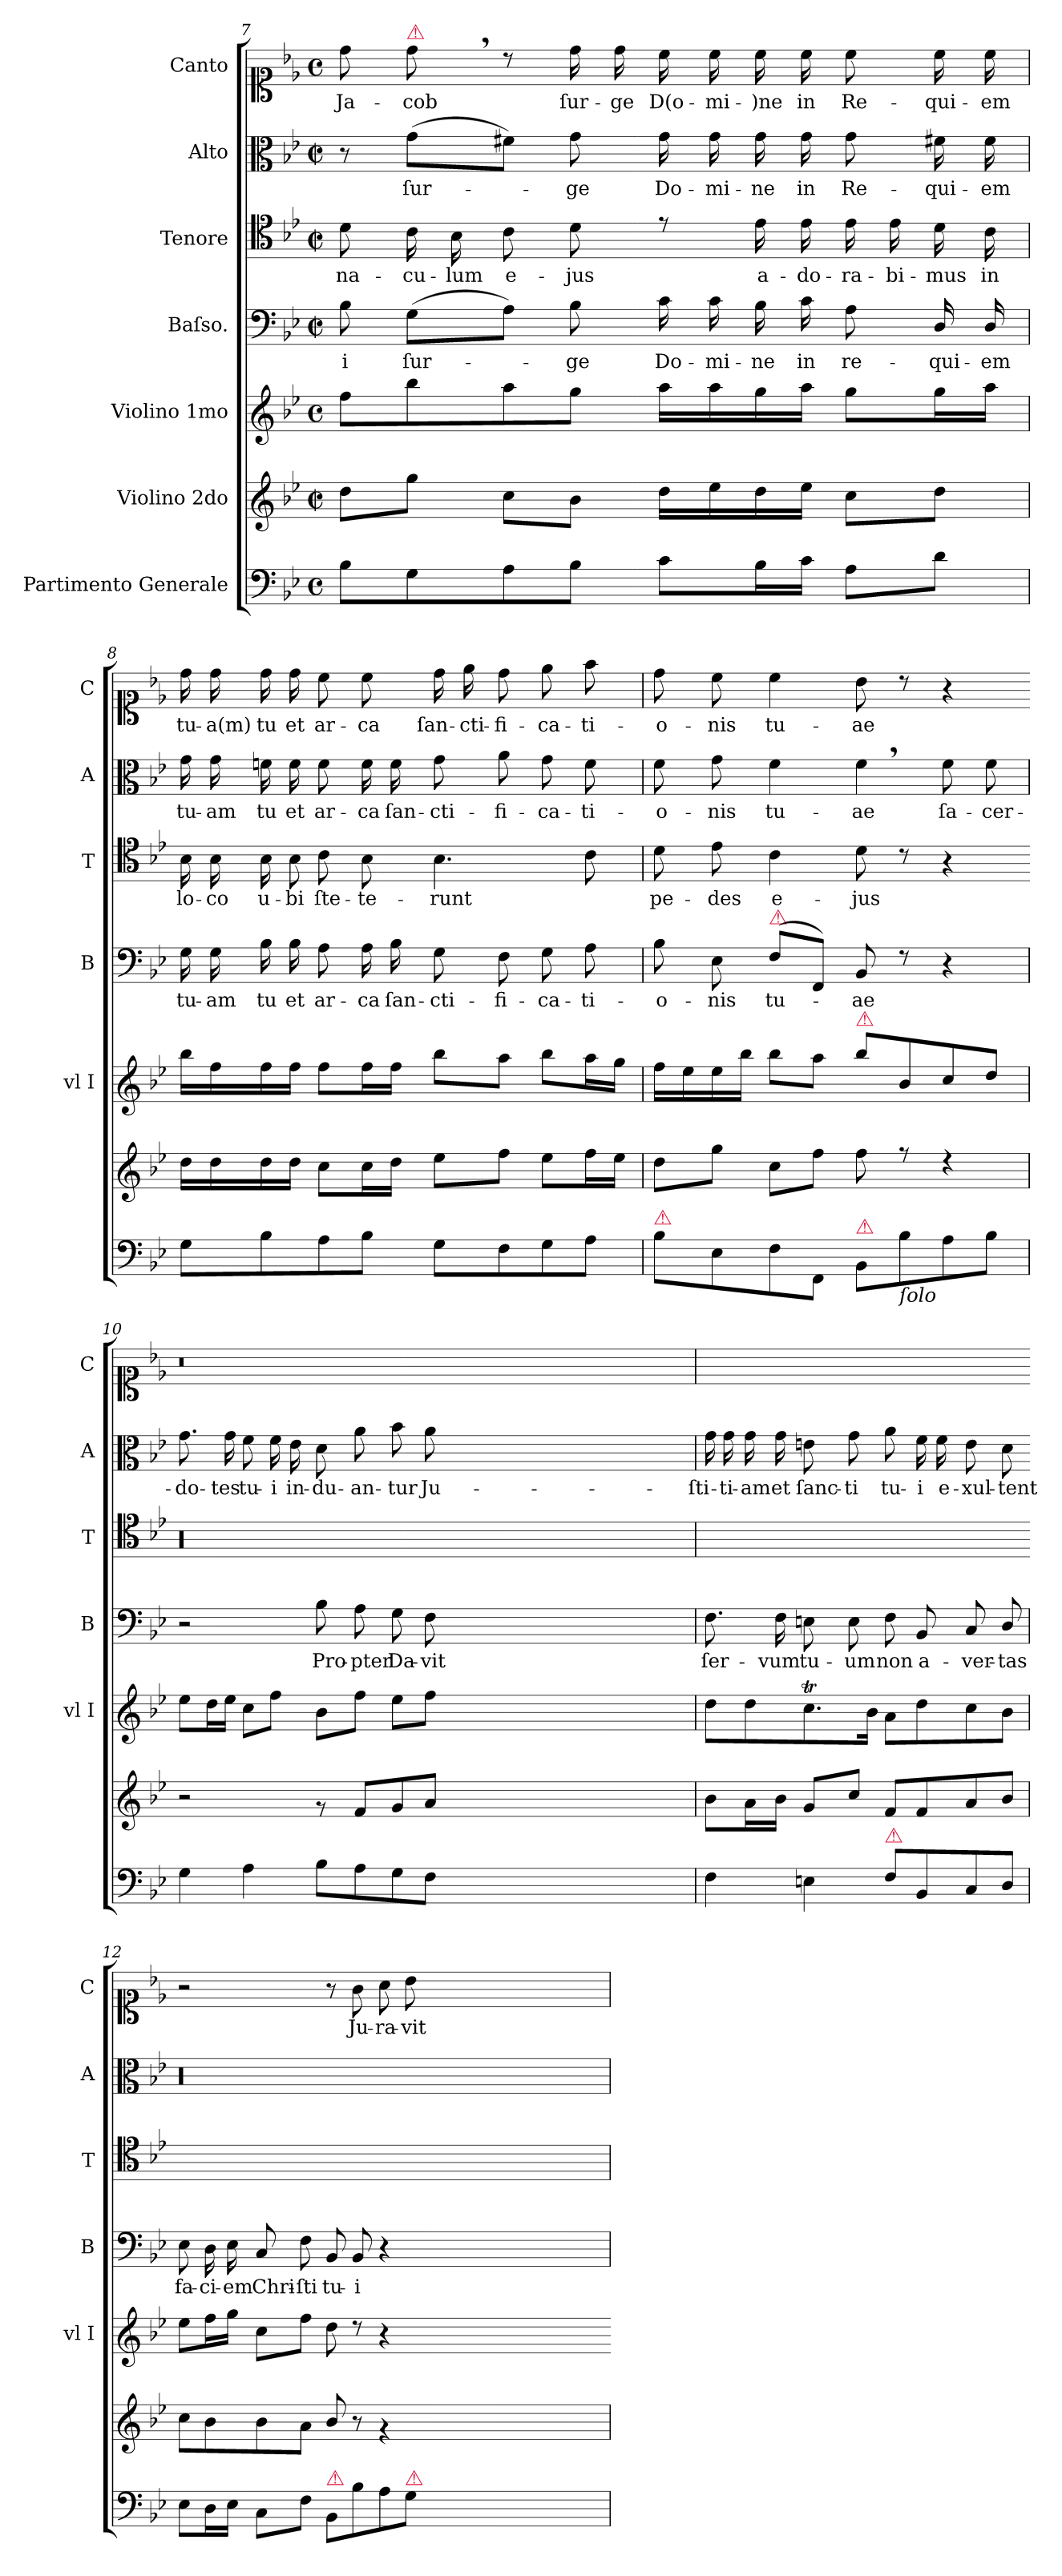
**kern	**kern	**kern	**kern	**text	**kern	**text	**kern	**text	**kern	**text
*part7	*part6	*part5	*part4	*part4	*part3	*part3	*part2	*part2	*part1	*part1
*staff7	*staff6	*staff5	*staff4	*staff4	*staff3	*staff3	*staff2	*staff2	*staff1	*staff1
*I"Partimento Generale	*I"Violino 2do	*I"Violino 1mo	*I"Baſso.	*	*I"Tenore	*	*I"Alto	*	*I"Canto	*
*	*	*I'vl I	*I'B	*	*I'T	*	*I'A	*	*I'C	*
*clefF4	*clefG2	*clefG2	*clefF4	*	*clefC4	*	*clefC3	*	*clefC1	*
*k[b-e-]	*k[b-e-]	*k[b-e-]	*k[b-e-]	*	*k[b-e-]	*	*k[b-e-]	*	*k[b-e-]	*
*	*B-:	*B-:	*B-:	*	*B-:	*	*B-:	*	*B-:	*
*M4/4	*M2/2	*M4/4	*M2/2	*	*M2/2	*	*M2/2	*	*M4/4	*
*met(c)	*met(c|)	*met(c)	*met(c|)	*	*met(c|)	*	*met(c|)	*	*met(c)	*
=7	=7	=7	=7	=7	=7	=7	=7	=7	=7	=7
8B-\L	8dd\L	8ff\L	8B-\	-i	8d\	-na-	8r	.	8dd\	Ja-
!	!	!	!	!	!	!	!	!	!LO:TX:a:color=crimson:t=⚠	!
8G\	8gg\J	8bb-\	(>8G\L	ſur-	16c\	-cu-	(>8g\L	ſur-	8dd,<\	-cob
.	.	.	.	.	16B-\	-lum	.	.	.	.
8A\	8cc\L	8aa\	8A\J)	.	8c\	e-	8f#X\J)	.	8rb	.
8B-\J	8b-\J	8gg\J	8B-\	-ge	8d\	-jus	8g\	-ge	16dd\	ſur-
.	.	.	.	.	.	.	.	.	16dd\	-ge
8c\L	16dd\LL	16aa\LL	16c\	Do-	8re	.	16g\	Do-	16cc\	D(o-
.	16ee-\	16aa\	16c\	-mi-	.	.	16g\	-mi-	16cc\	-mi-
16B-\L	16dd\	16gg\	16B-\	-ne	16e-\	a-	16g\	-ne	16cc\	-)ne
16c\JJ	16ee-\JJ	16aa\JJ	16c\	in	16e-\	-do-	16g\	in	16cc\	in
8A\L	8cc\L	8gg\L	8A\	re-	16e-\	-ra-	8g\	Re-	8cc\	Re-
.	.	.	.	.	16e-\	-bi-	.	.	.	.
8d\J	8dd\J	16gg\L	16D/	-qui-	16d\	-mus	16f#X\	-qui-	16cc\	-qui-
.	.	16aa\JJ	16D/	-em	16c\	in	16f#\	-em	16cc\	-em
=8	=8	=8	=8	=8	=8	=8	=8	=8	=8	=8
8G\L	16dd\LL	16bb-\LL	16G\	tu-	16B-\	lo-	16g\	tu-	16dd\	tu-
.	16dd\	16ff\	16G\	-am	16B-\	-co	16g\	-am	16dd\	-a(m)
8B-\	16dd\	16ff\	16B-\	tu	16B-\	u-	16fn\	tu	16dd\	tu
!	!	!	!	!	!LO:N:vis=8	!	!	!	!	!
.	16dd\JJ	16ff\JJ	16B-\	et	16B-\	-bi	16f\	et	16dd\	et
8A\	8cc\L	8ff\L	8A\	ar-	8c\	ſte-	8f\	ar-	8cc\	ar-
8B-\J	16cc\L	16ff\L	16A\	-ca	8B-\	-te-	16f\	-ca	8cc\	-ca
.	16dd\JJ	16ff\JJ	16B-\	ſan-	.	.	16f\	ſan-	.	.
8G\L	8ee-\L	8bb-\L	8G\	-cti-	4.B-\	-runt	8g\	-cti-	16dd\	ſan-
.	.	.	.	.	.	.	.	.	16ee-\	-cti-
8F\	8ff\J	8aa\J	8F\	-fi-	.	.	8a\	-fi-	8dd\	-fi-
8G\	8ee-\L	8bb-\L	8G\	-ca-	.	.	8g\	-ca-	8ee-\	-ca-
8A\J	16ff\L	16aa\L	8A\	-ti-	8c\	.	8f\	-ti-	8ff\	-ti-
.	16ee-\JJ	16gg\JJ	.	.	.	.	.	.	.	.
=9	=9	=9	=9	=9	=9	=9	=9	=9	=9	=9
!LO:TX:a:color=crimson:t=⚠	!	!	!	!	!	!	!	!	!	!
8B-\L	8dd\L	16ff\LL	8B-\	-o-	8d\	pe-	8f\	-o-	8dd\	-o-
.	.	16ee-\	.	.	.	.	.	.	.	.
8E-\	8gg\J	16ee-\	8E-\	-nis	8e-\	-des	8g\	-nis	8cc\	-nis
.	.	16bb-\JJ	.	.	.	.	.	.	.	.
!	!	!	!LO:TX:a:color=crimson:t=⚠	!	!	!	!	!	!	!
8F\	8cc\L	8bb-\L	(>8F\L	tu-	4c\	e-	4f\	tu-	4cc\	tu-
8FF/J	8ff\J	8aa\J	8FF/J)	.	.	.	.	.	.	.
!	!	!LO:TX:a:color=crimson:t=⚠	!	!	!	!	!	!	!	!
!LO:TX:a:color=crimson:t=⚠	!	!	!	!	!	!	!	!	!	!
8BB-/L	8ff\	8bb-\L	8BB-/	-ae	8d\	-jus	4f,<\	-ae	8b-\	-ae
!LO:TX:b:i:t=ſolo	!	!	!	!	!	!	!	!	!	!
8B-\	8rff	8b-/	8rF	.	8rc	.	.	.	8rb	.
8A\	4rdd	8cc/	4r	.	4r	.	8f\	ſa-	4r	.
8B-\J	.	8dd/J	.	.	.	.	8f\	-cer-	.	.
=10	=10	=10	=10	=10-	=10-	=10-	=10	=10-	=10-	=10-
4G\	2r	8ee-\L	2r	.	00r	.	8.g\	-do-	0r	.
.	.	16dd\L	.	.	.	.	.	.	.	.
.	.	16ee-\JJ	.	.	.	.	16g\	-tes	.	.
4A\	.	8cc\L	.	.	.	.	8f\	tu-	.	.
.	.	8ff\J	.	.	.	.	16f\	-i	.	.
.	.	.	.	.	.	.	16e-\	in-	.	.
8B-\L	8rg	8b-\L	8B-\	Pro-	.	.	8d\	-du-	.	.
8A\	8f/L	8ff\J	8A\	-pter	.	.	8a\	-an-	.	.
8G\	8g/	8ee-\L	8G\	Da-	.	.	8b-\	-tur	.	.
8F\J	8a/J	8ff\J	8F\	-vit	.	.	8a\	Ju-	.	.
0.ryy	0.ryy	0.ryy	0.ryy	.	.	.	0.ryy	.	.	.
.	.	.	.	.	.	.	.	.	0ryy	.
=11	=11	=11	=11	=11	=11	=11	=11	=11	=11	=11
4F\	8b-\L	8dd\L	8.F\	ſer-	1ryy	.	16g\	-ſti-	1ryy	.
.	.	.	.	.	.	.	16g\	-ti-	.	.
.	16a\L	8dd\	.	.	.	.	16g\	-am	.	.
.	16b-\JJ	.	16F\	-vum	.	.	16g\	et	.	.
4En\	8g/L	8.ccT\	8En\	tu-	.	.	8en\	ſanc-	.	.
.	8cc/J	.	8E\	-um	.	.	8g\	-ti	.	.
.	.	16b-\Jk	.	.	.	.	.	.	.	.
!LO:TX:a:color=crimson:t=⚠	!	!	!	!	!	!	!	!	!	!
8F\L	8f/L	8a\L	8F\	non	.	.	8a\	tu-	.	.
8BB-/	8f/	8dd\	8BB-/	a-	.	.	16f\	-i	.	.
.	.	.	.	.	.	.	16f\	e-	.	.
8C/	8a/	8cc\	8C/	-ver-	.	.	8e\	-xul-	.	.
8D/J	8b-/J	8b-\J	8D/	-tas	.	.	8d\	-tent	.	.
=12	=12	=12	=12	=12-	=12	=12-	=12-	=12-	=12-	=12-
8E-\L	8cc\L	8ee-\L	8E-\	fa-	00ryy	.	00r	.	2r	.
16D\L	8b-\	16ff\L	16D\	-ci-	.	.	.	.	.	.
16E-\JJ	.	16gg\JJ	16E-\	-em	.	.	.	.	.	.
8C\L	8b-\	8cc\L	8C/	Chri-	.	.	.	.	.	.
8F\J	8a\J	8ff\J	8F\	-ſti	.	.	.	.	.	.
!LO:TX:a:color=crimson:t=⚠	!	!	!	!	!	!	!	!	!	!
8BB-/L	8b-/	8dd\	8BB-/	tu-	.	.	.	.	8r	.
8B-\	8r	8rdd	8BB-/	-i	.	.	.	.	8g\	Ju-
8A\	4rg	4r	4r	.	.	.	.	.	8a\	-ra-
!LO:TX:a:color=crimson:t=⚠	!	!	!	!	!	!	!	!	!	!
8G\J	.	.	.	.	.	.	.	.	8b-\	-vit
0.ryy	0.ryy	0.ryy	0.ryy	.	.	.	.	.	0.ryy	.
=	=	=-	=	=	=	=	=	=	=	=
*-	*-	*-	*-	*-	*-	*-	*-	*-	*-	*-
